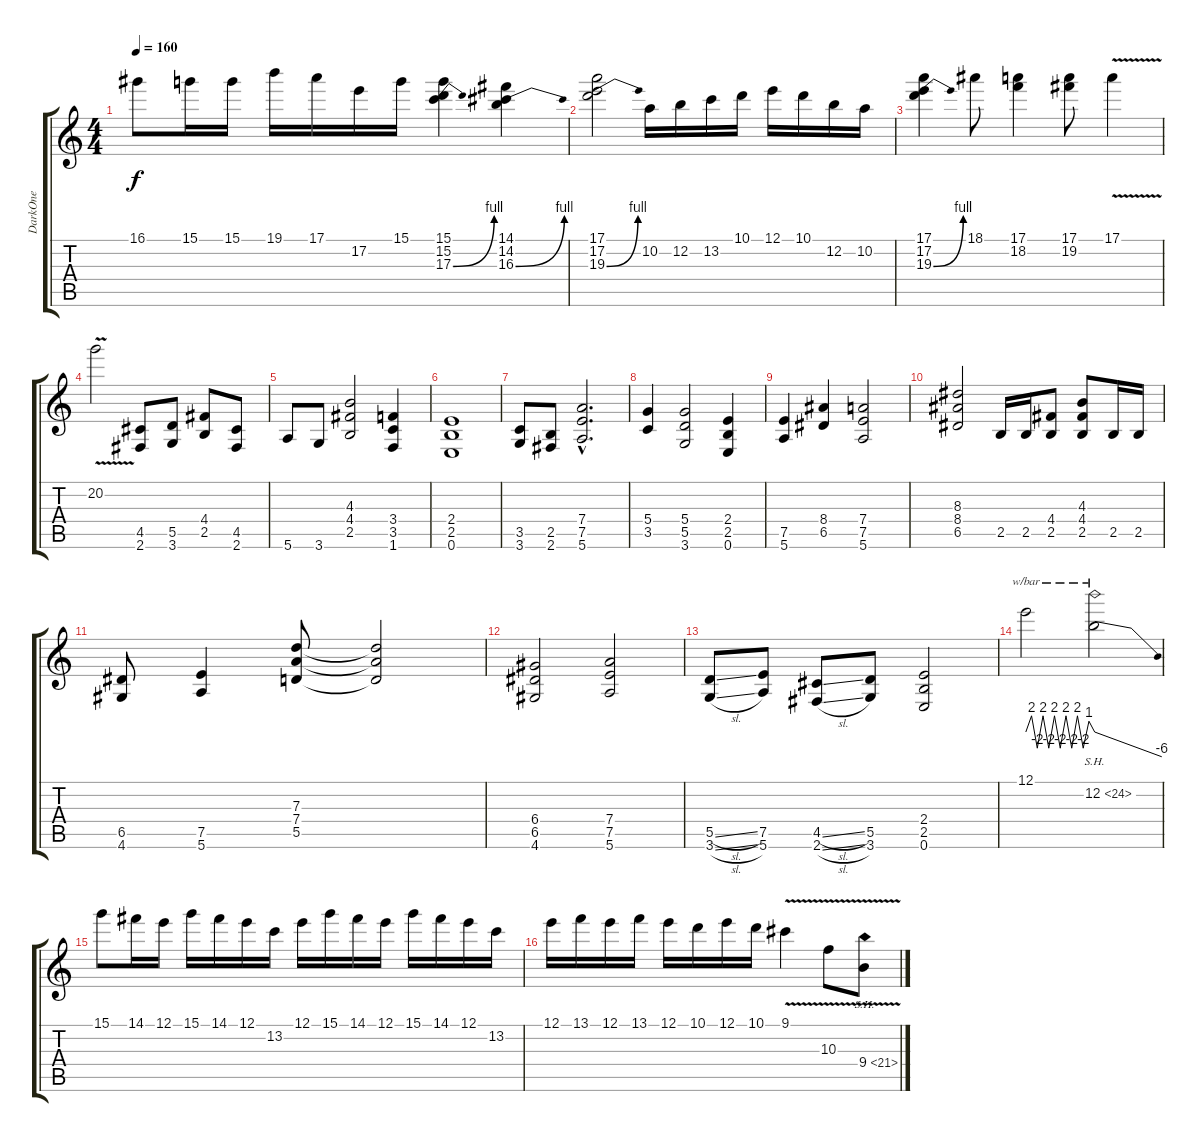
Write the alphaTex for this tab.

\track ("DarkOne" "DarkOne") {instrument distortionguitar}
\staff {score tabs}
\tuning (E4 B3 G3 D3 A2 E2) {hide}
\ts (4 4)
\tempo 160
\clef g2
\ks c
16.1.8{dy f} 15.1.16 15.1.16 19.1.16 17.1.16 17.2.16 15.1.16 (15.1 15.2 17.3{be (bend 0 0 60 4)}).4 (14.1 14.2 16.3{be (bend 0 0 60 4)}).4 |
(17.1 17.2 19.3{be (bend 0 0 60 4)}).2 10.2.16 12.2.16 13.2.16 10.1.16 12.1.16 10.1.16 12.2.16 10.2.16 |
(17.1 17.2 19.3{be (bend 0 0 60 4)}).4 18.1.8 (17.1 18.2).4 (17.1 19.2).8 17.1{v}.4 |
20.2{v}.2 (4.5 2.6).8 (5.5 3.6).8 (4.4 2.5).8 (4.5 2.6).8 |
5.6.8 3.6.8 (4.3 4.4 2.5).2 (3.4 3.5 1.6).4 |
(2.4 2.5 0.6).1 |
(3.5 3.6).8 (2.5 2.6).8 (7.4{hac} 7.5{hac} 5.6{hac}).2{d} |
(5.4 3.5).4 (5.4 5.5 3.6).2 (2.4 2.5 0.6).4 |
(7.5 5.6).4 (8.4 6.5).4 (7.4 7.5 5.6).2 |
(8.3 8.4 6.5).2 2.5.16 2.5.16 (4.4 2.5).8 (4.3 4.4 2.5).8 2.5.16 2.5.16 |
(6.5 4.6).8 (7.5 5.6).4 (7.3 7.4 5.5).8 (7.3{t} 7.4{t} 5.5{t}).2 |
(6.4 6.5 4.6).2 (7.4 7.5 5.6).2 |
(5.5{sl} 3.6{sl}).8 (7.5 5.6).8 (4.5{sl} 2.6{sl}).8 (5.5 3.6).8 (2.4 2.5 0.6).2 |
12.1.2{tbe (custom default 0 0 5 8 10 -8 15 8 20 -8 25 8 30 -8 35 8 40 -8 45 8 50 -8 55 4 60 0)} 12.2{sh 12}.2{tbe (dive default 0 0 60 -24)} |
15.1.8 14.1.16 12.1.16 15.1.16 14.1.16 12.1.16 13.2.16 12.1.16 15.1.16 14.1.16 12.1.16 15.1.16 14.1.16 12.1.16 13.2.16 |
12.1.16 13.1.16 12.1.16 13.1.16 12.1.16 10.1.16 12.1.16 10.1.16 9.1{v}.4 10.3{v}.8 9.4{sh 12 v}.8
